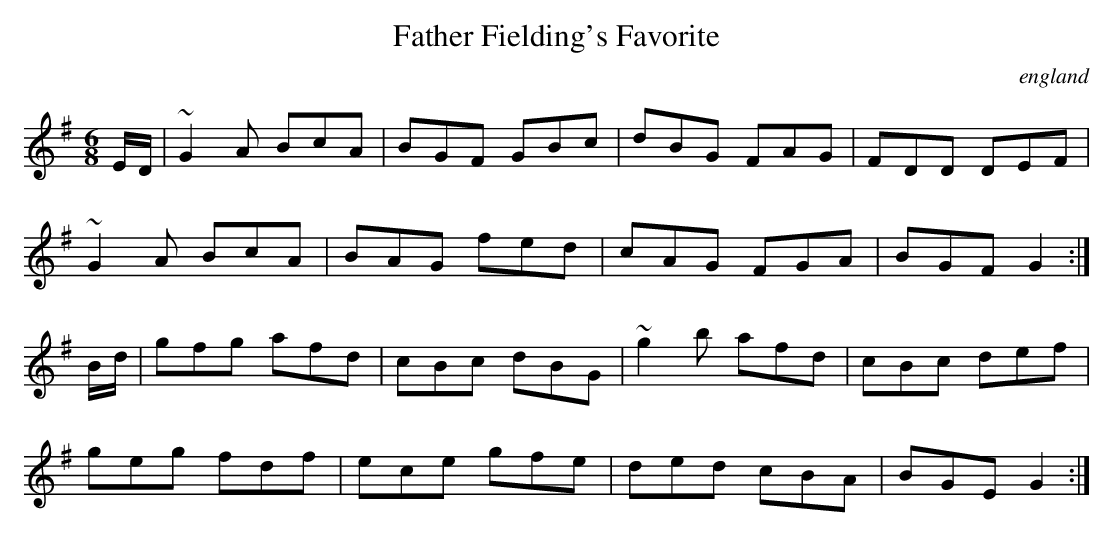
X:1
T:Father Fielding's Favorite
O:england
M:6/8
L:1/8
K:G
E/D/|~G2A BcA|BGF GBc|dBG FAG|FDD DEF|
~G2A BcA|BAG fed|cAG FGA|BGF G2:|
B/d/|gfg afd|cBc dBG|~g2b afd|cBc def|
geg fdf|ece gfe|ded cBA|BGE G2:|
